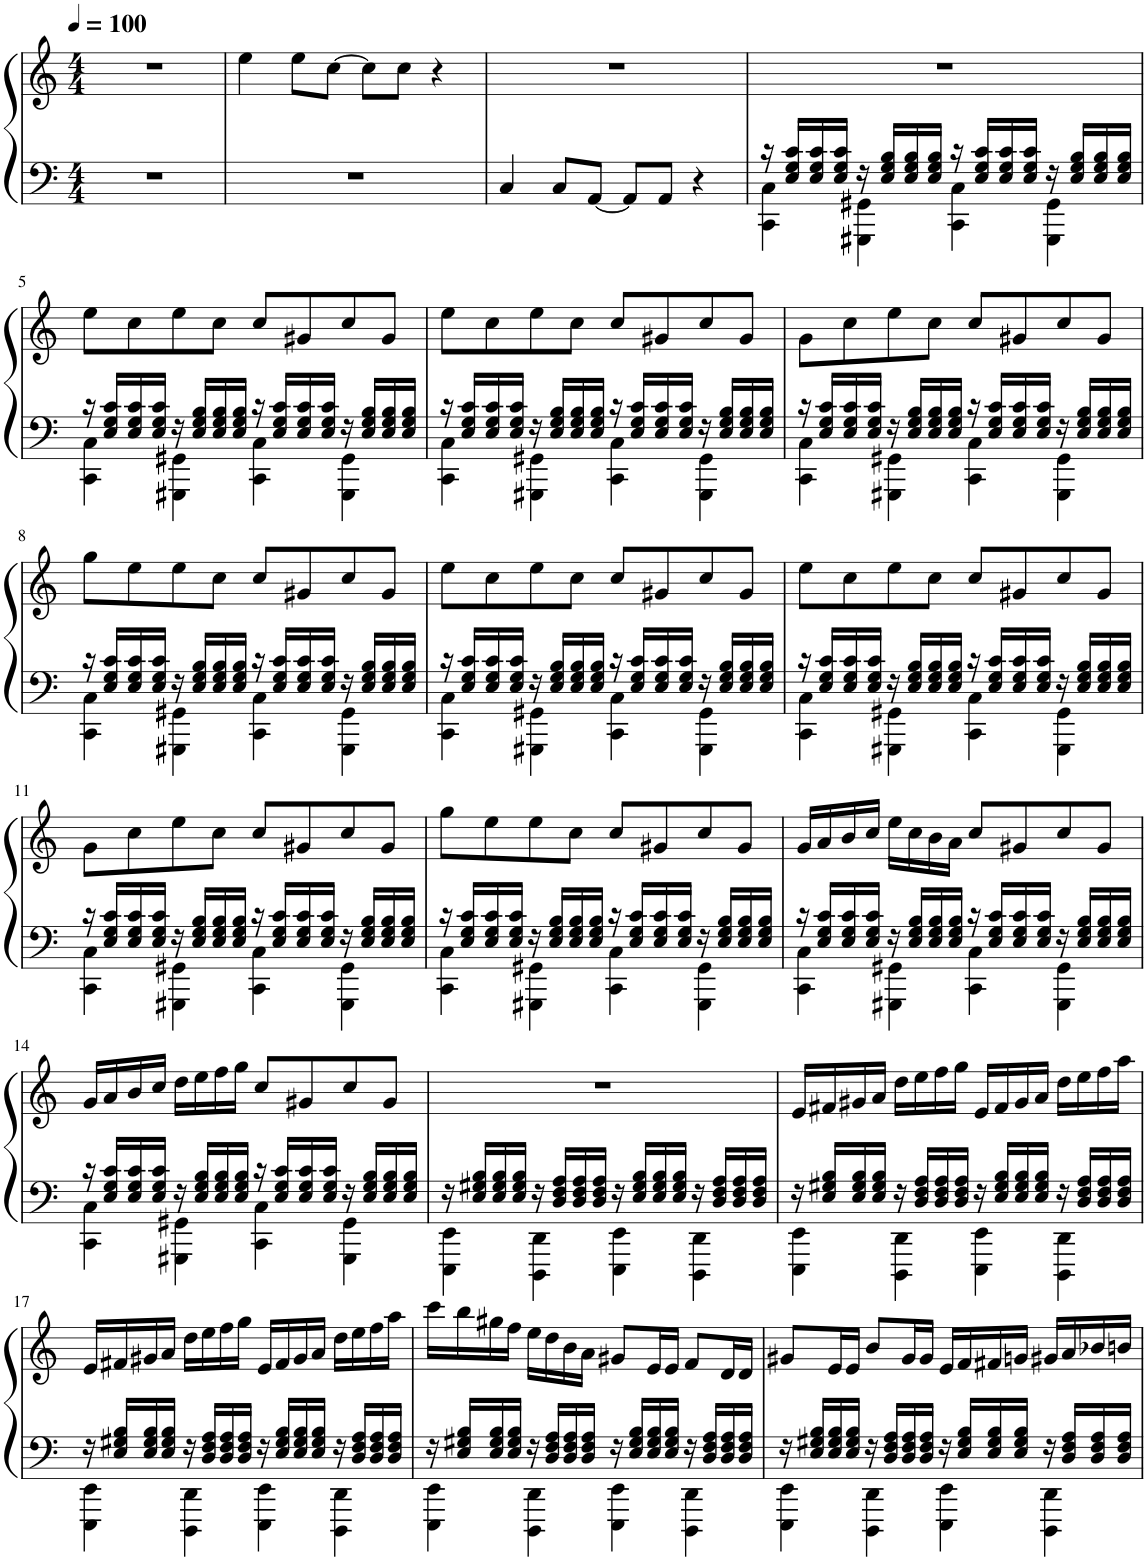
**kern	**kern
*part1	*part1
*staff2	*staff1
*I"Piano	*
*I'Pno.	*
*clefF4	*clefG2
*k[]	*k[]
*M4/4	*M4/4
*MM100	*MM100
=1	=1
1r	1r
=2	=2
1r	4ee\
.	8ee\L
.	[8cc\J
.	8cc\L]
.	8cc\J
.	4r
=3	=3
4C/	1r
8C/L	.
[8AA/J	.
8AA/L]	.
8AA/J	.
4r	.
=4	=4
*^	*
16r	4CC\ 4C\	1r
16E/ 16G/ 16c/LL	.	.
16E/ 16G/ 16c/	.	.
16E/ 16G/ 16c/JJ	.	.
16r	4GGG#X\ 4GG#X\	.
16E/ 16G/ 16B/LL	.	.
16E/ 16G/ 16B/	.	.
16E/ 16G/ 16B/JJ	.	.
16r	4CC\ 4C\	.
16E/ 16G/ 16c/LL	.	.
16E/ 16G/ 16c/	.	.
16E/ 16G/ 16c/JJ	.	.
16r	4GGG#\ 4GG#\	.
16E/ 16G/ 16B/LL	.	.
16E/ 16G/ 16B/	.	.
16E/ 16G/ 16B/JJ	.	.
!!LO:LB:g=z
=5	=5	=5
16r	4CC\ 4C\	8ee\L
16E/ 16G/ 16c/LL	.	.
16E/ 16G/ 16c/	.	8cc\
16E/ 16G/ 16c/JJ	.	.
16r	4GGG#X\ 4GG#X\	8ee\
16E/ 16G/ 16B/LL	.	.
16E/ 16G/ 16B/	.	8cc\J
16E/ 16G/ 16B/JJ	.	.
16r	4CC\ 4C\	8cc/L
16E/ 16G/ 16c/LL	.	.
16E/ 16G/ 16c/	.	8g#X/
16E/ 16G/ 16c/JJ	.	.
16r	4GGG#\ 4GG#\	8cc/
16E/ 16G/ 16B/LL	.	.
16E/ 16G/ 16B/	.	8g#/J
16E/ 16G/ 16B/JJ	.	.
=6	=6	=6
16r	4CC\ 4C\	8ee\L
16E/ 16G/ 16c/LL	.	.
16E/ 16G/ 16c/	.	8cc\
16E/ 16G/ 16c/JJ	.	.
16r	4GGG#X\ 4GG#X\	8ee\
16E/ 16G/ 16B/LL	.	.
16E/ 16G/ 16B/	.	8cc\J
16E/ 16G/ 16B/JJ	.	.
16r	4CC\ 4C\	8cc/L
16E/ 16G/ 16c/LL	.	.
16E/ 16G/ 16c/	.	8g#X/
16E/ 16G/ 16c/JJ	.	.
16r	4GGG#\ 4GG#\	8cc/
16E/ 16G/ 16B/LL	.	.
16E/ 16G/ 16B/	.	8g#/J
16E/ 16G/ 16B/JJ	.	.
=7	=7	=7
16r	4CC\ 4C\	8g\L
16E/ 16G/ 16c/LL	.	.
16E/ 16G/ 16c/	.	8cc\
16E/ 16G/ 16c/JJ	.	.
16r	4GGG#X\ 4GG#X\	8ee\
16E/ 16G/ 16B/LL	.	.
16E/ 16G/ 16B/	.	8cc\J
16E/ 16G/ 16B/JJ	.	.
16r	4CC\ 4C\	8cc/L
16E/ 16G/ 16c/LL	.	.
16E/ 16G/ 16c/	.	8g#X/
16E/ 16G/ 16c/JJ	.	.
16r	4GGG#\ 4GG#\	8cc/
16E/ 16G/ 16B/LL	.	.
16E/ 16G/ 16B/	.	8g#/J
16E/ 16G/ 16B/JJ	.	.
!!LO:LB:g=z
=8	=8	=8
16r	4CC\ 4C\	8gg\L
16E/ 16G/ 16c/LL	.	.
16E/ 16G/ 16c/	.	8ee\
16E/ 16G/ 16c/JJ	.	.
16r	4GGG#X\ 4GG#X\	8ee\
16E/ 16G/ 16B/LL	.	.
16E/ 16G/ 16B/	.	8cc\J
16E/ 16G/ 16B/JJ	.	.
16r	4CC\ 4C\	8cc/L
16E/ 16G/ 16c/LL	.	.
16E/ 16G/ 16c/	.	8g#X/
16E/ 16G/ 16c/JJ	.	.
16r	4GGG#\ 4GG#\	8cc/
16E/ 16G/ 16B/LL	.	.
16E/ 16G/ 16B/	.	8g#/J
16E/ 16G/ 16B/JJ	.	.
=9	=9	=9
16r	4CC\ 4C\	8ee\L
16E/ 16G/ 16c/LL	.	.
16E/ 16G/ 16c/	.	8cc\
16E/ 16G/ 16c/JJ	.	.
16r	4GGG#X\ 4GG#X\	8ee\
16E/ 16G/ 16B/LL	.	.
16E/ 16G/ 16B/	.	8cc\J
16E/ 16G/ 16B/JJ	.	.
16r	4CC\ 4C\	8cc/L
16E/ 16G/ 16c/LL	.	.
16E/ 16G/ 16c/	.	8g#X/
16E/ 16G/ 16c/JJ	.	.
16r	4GGG#\ 4GG#\	8cc/
16E/ 16G/ 16B/LL	.	.
16E/ 16G/ 16B/	.	8g#/J
16E/ 16G/ 16B/JJ	.	.
=10	=10	=10
16r	4CC\ 4C\	8ee\L
16E/ 16G/ 16c/LL	.	.
16E/ 16G/ 16c/	.	8cc\
16E/ 16G/ 16c/JJ	.	.
16r	4GGG#X\ 4GG#X\	8ee\
16E/ 16G/ 16B/LL	.	.
16E/ 16G/ 16B/	.	8cc\J
16E/ 16G/ 16B/JJ	.	.
16r	4CC\ 4C\	8cc/L
16E/ 16G/ 16c/LL	.	.
16E/ 16G/ 16c/	.	8g#X/
16E/ 16G/ 16c/JJ	.	.
16r	4GGG#\ 4GG#\	8cc/
16E/ 16G/ 16B/LL	.	.
16E/ 16G/ 16B/	.	8g#/J
16E/ 16G/ 16B/JJ	.	.
!!LO:LB:g=z
=11	=11	=11
16r	4CC\ 4C\	8g\L
16E/ 16G/ 16c/LL	.	.
16E/ 16G/ 16c/	.	8cc\
16E/ 16G/ 16c/JJ	.	.
16r	4GGG#X\ 4GG#X\	8ee\
16E/ 16G/ 16B/LL	.	.
16E/ 16G/ 16B/	.	8cc\J
16E/ 16G/ 16B/JJ	.	.
16r	4CC\ 4C\	8cc/L
16E/ 16G/ 16c/LL	.	.
16E/ 16G/ 16c/	.	8g#X/
16E/ 16G/ 16c/JJ	.	.
16r	4GGG#\ 4GG#\	8cc/
16E/ 16G/ 16B/LL	.	.
16E/ 16G/ 16B/	.	8g#/J
16E/ 16G/ 16B/JJ	.	.
=12	=12	=12
16r	4CC\ 4C\	8gg\L
16E/ 16G/ 16c/LL	.	.
16E/ 16G/ 16c/	.	8ee\
16E/ 16G/ 16c/JJ	.	.
16r	4GGG#X\ 4GG#X\	8ee\
16E/ 16G/ 16B/LL	.	.
16E/ 16G/ 16B/	.	8cc\J
16E/ 16G/ 16B/JJ	.	.
16r	4CC\ 4C\	8cc/L
16E/ 16G/ 16c/LL	.	.
16E/ 16G/ 16c/	.	8g#X/
16E/ 16G/ 16c/JJ	.	.
16r	4GGG#\ 4GG#\	8cc/
16E/ 16G/ 16B/LL	.	.
16E/ 16G/ 16B/	.	8g#/J
16E/ 16G/ 16B/JJ	.	.
=13	=13	=13
16r	4CC\ 4C\	16g/LL
16E/ 16G/ 16c/LL	.	16a/
16E/ 16G/ 16c/	.	16b/
16E/ 16G/ 16c/JJ	.	16cc/JJ
16r	4GGG#X\ 4GG#X\	16ee\LL
16E/ 16G/ 16B/LL	.	16cc\
16E/ 16G/ 16B/	.	16b\
16E/ 16G/ 16B/JJ	.	16a\JJ
16r	4CC\ 4C\	8cc/L
16E/ 16G/ 16c/LL	.	.
16E/ 16G/ 16c/	.	8g#X/
16E/ 16G/ 16c/JJ	.	.
16r	4GGG#\ 4GG#\	8cc/
16E/ 16G/ 16B/LL	.	.
16E/ 16G/ 16B/	.	8g#/J
16E/ 16G/ 16B/JJ	.	.
!!LO:LB:g=z
=14	=14	=14
16r	4CC\ 4C\	16g/LL
16E/ 16G/ 16c/LL	.	16a/
16E/ 16G/ 16c/	.	16b/
16E/ 16G/ 16c/JJ	.	16cc/JJ
16r	4GGG#X\ 4GG#X\	16dd\LL
16E/ 16G/ 16B/LL	.	16ee\
16E/ 16G/ 16B/	.	16ff\
16E/ 16G/ 16B/JJ	.	16gg\JJ
16r	4CC\ 4C\	8cc/L
16E/ 16G/ 16c/LL	.	.
16E/ 16G/ 16c/	.	8g#X/
16E/ 16G/ 16c/JJ	.	.
16r	4GGG#\ 4GG#\	8cc/
16E/ 16G/ 16B/LL	.	.
16E/ 16G/ 16B/	.	8g#/J
16E/ 16G/ 16B/JJ	.	.
=15	=15	=15
16r	4EEE\ 4EE\	1r
16E/ 16G#X/ 16B/LL	.	.
16E/ 16G#/ 16B/	.	.
16E/ 16G#/ 16B/JJ	.	.
16r	4DDD\ 4DD\	.
16D/ 16F/ 16A/LL	.	.
16D/ 16F/ 16A/	.	.
16D/ 16F/ 16A/JJ	.	.
16r	4EEE\ 4EE\	.
16E/ 16G#/ 16B/LL	.	.
16E/ 16G#/ 16B/	.	.
16E/ 16G#/ 16B/JJ	.	.
16r	4DDD\ 4DD\	.
16D/ 16F/ 16A/LL	.	.
16D/ 16F/ 16A/	.	.
16D/ 16F/ 16A/JJ	.	.
=16	=16	=16
16r	4EEE\ 4EE\	16e/LL
16E/ 16G#X/ 16B/LL	.	16f#X/
16E/ 16G#/ 16B/	.	16g#X/
16E/ 16G#/ 16B/JJ	.	16a/JJ
16r	4DDD\ 4DD\	16dd\LL
16D/ 16F/ 16A/LL	.	16ee\
16D/ 16F/ 16A/	.	16ff\
16D/ 16F/ 16A/JJ	.	16gg\JJ
16r	4EEE\ 4EE\	16e/LL
16E/ 16G#/ 16B/LL	.	16f#/
16E/ 16G#/ 16B/	.	16g#/
16E/ 16G#/ 16B/JJ	.	16a/JJ
16r	4DDD\ 4DD\	16dd\LL
16D/ 16F/ 16A/LL	.	16ee\
16D/ 16F/ 16A/	.	16ff\
16D/ 16F/ 16A/JJ	.	16aa\JJ
!!LO:LB:g=z
=17	=17	=17
16r	4EEE\ 4EE\	16e/LL
16E/ 16G#X/ 16B/LL	.	16f#X/
16E/ 16G#/ 16B/	.	16g#X/
16E/ 16G#/ 16B/JJ	.	16a/JJ
16r	4DDD\ 4DD\	16dd\LL
16D/ 16F/ 16A/LL	.	16ee\
16D/ 16F/ 16A/	.	16ff\
16D/ 16F/ 16A/JJ	.	16gg\JJ
16r	4EEE\ 4EE\	16e/LL
16E/ 16G#/ 16B/LL	.	16f#/
16E/ 16G#/ 16B/	.	16g#/
16E/ 16G#/ 16B/JJ	.	16a/JJ
16r	4DDD\ 4DD\	16dd\LL
16D/ 16F/ 16A/LL	.	16ee\
16D/ 16F/ 16A/	.	16ff\
16D/ 16F/ 16A/JJ	.	16aa\JJ
=18	=18	=18
16r	4EEE\ 4EE\	16ccc\LL
16E/ 16G#X/ 16B/LL	.	16bb\
16E/ 16G#/ 16B/	.	16gg#X\
16E/ 16G#/ 16B/JJ	.	16ff\JJ
16r	4DDD\ 4DD\	16ee\LL
16D/ 16F/ 16A/LL	.	16dd\
16D/ 16F/ 16A/	.	16b\
16D/ 16F/ 16A/JJ	.	16a\JJ
16r	4EEE\ 4EE\	8g#X/L
16E/ 16G#/ 16B/LL	.	.
16E/ 16G#/ 16B/	.	16e/L
16E/ 16G#/ 16B/JJ	.	16e/JJ
16r	4DDD\ 4DD\	8f/L
16D/ 16F/ 16A/LL	.	.
16D/ 16F/ 16A/	.	16d/L
16D/ 16F/ 16A/JJ	.	16d/JJ
=19	=19	=19
16r	4EEE\ 4EE\	8g#X/L
16E/ 16G#X/ 16B/LL	.	.
16E/ 16G#/ 16B/	.	16e/L
16E/ 16G#/ 16B/JJ	.	16e/JJ
16r	4DDD\ 4DD\	8b/L
16D/ 16F/ 16A/LL	.	.
16D/ 16F/ 16A/	.	16g#/L
16D/ 16F/ 16A/JJ	.	16g#/JJ
16r	4EEE\ 4EE\	16e/LL
16E/ 16G#/ 16B/LL	.	16f/
16E/ 16G#/ 16B/	.	16f#X/
16E/ 16G#/ 16B/JJ	.	16gn/JJ
16r	4DDD\ 4DD\	16g#X/LL
16D/ 16F/ 16A/LL	.	16a/
16D/ 16F/ 16A/	.	16b-X/
16D/ 16F/ 16A/JJ	.	16bn/JJ
*v	*v	*
=	=
*-	*-
